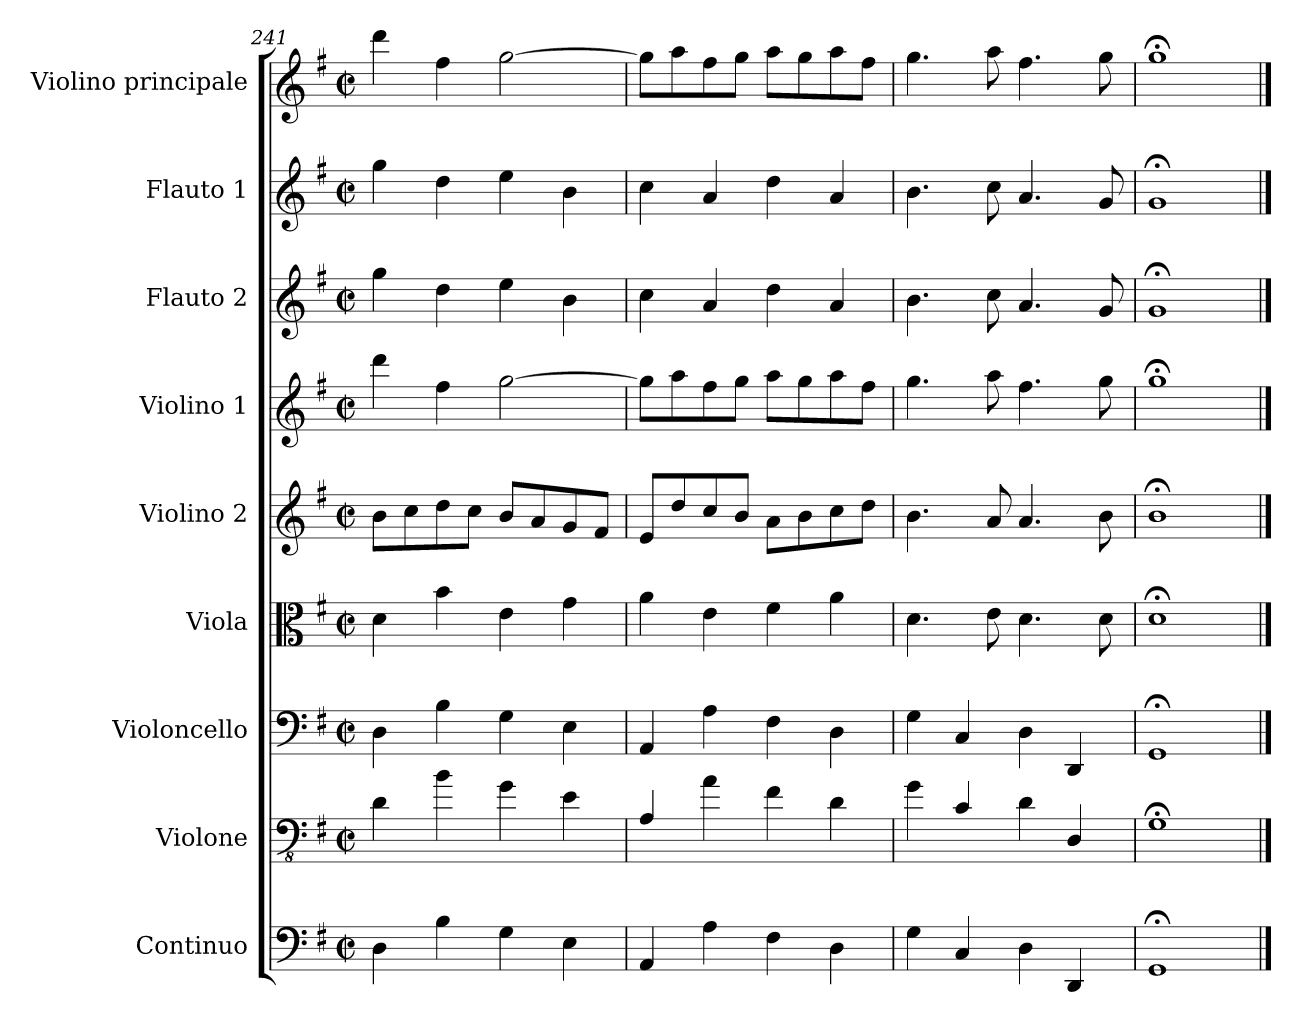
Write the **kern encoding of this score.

**kern	**kern	**kern	**kern	**kern	**kern	**kern	**kern	**kern
*part9	*part8	*part7	*part6	*part5	*part4	*part3	*part2	*part1
*staff9	*staff8	*staff7	*staff6	*staff5	*staff4	*staff3	*staff2	*staff1
*I"Continuo	*I"Violone	*I"Violoncello	*I"Viola	*I"Violino 2	*I"Violino 1	*I"Flauto 2	*I"Flauto 1	*I"Violino principale
*I'Cont.	*I'Vne.	*I'Vc.	*I'Vla.	*I'Vln. 2	*I'Vln. 1	*I'Fl. 2	*I'Fl. 1	*I'Vln. p.
*clefF4	*clefFv4	*clefF4	*clefC3	*clefG2	*clefG2	*clefG2	*clefG2	*clefG2
*	*ITrd7c12	*	*	*	*	*	*	*
*k[f#]	*k[f#]	*k[f#]	*k[f#]	*k[f#]	*k[f#]	*k[f#]	*k[f#]	*k[f#]
*M2/2	*M2/2	*M2/2	*M2/2	*M2/2	*M2/2	*M2/2	*M2/2	*M2/2
*met(c|)	*met(c|)	*met(c|)	*met(c|)	*met(c|)	*met(c|)	*met(c|)	*met(c|)	*met(c|)
=241	=241	=241	=241	=241	=241	=241	=241	=241
4D\	4DD\	4D\	4d\	8b\L	4ddd\	4gg\	4gg\	4ddd\
.	.	.	.	8cc\	.	.	.	.
4B\	4BB\	4B\	4b\	8dd\	4ff#\	4dd\	4dd\	4ff#\
.	.	.	.	8cc\J	.	.	.	.
4G\	4GG\	4G\	4e\	8b/L	[2gg\	4ee\	4ee\	[2gg\
.	.	.	.	8a/	.	.	.	.
4E\	4EE\	4E\	4g\	8g/	.	4b\	4b\	.
.	.	.	.	8f#/J	.	.	.	.
=242	=242	=242	=242	=242	=242	=242	=242	=242
4AA/	4AAA/	4AA/	4a\	8e/L	8gg\L]	4cc\	4cc\	8gg\L]
.	.	.	.	8dd/	8aa\	.	.	8aa\
4A\	4AA\	4A\	4e\	8cc/	8ff#\	4a/	4a/	8ff#\
.	.	.	.	8b/J	8gg\J	.	.	8gg\J
4F#\	4FF#\	4F#\	4f#\	8a\L	8aa\L	4dd\	4dd\	8aa\L
.	.	.	.	8b\	8gg\	.	.	8gg\
4D\	4DD\	4D\	4a\	8cc\	8aa\	4a/	4a/	8aa\
.	.	.	.	8dd\J	8ff#\J	.	.	8ff#\J
=243	=243	=243	=243	=243	=243	=243	=243	=243
4G\	4GG\	4G\	4.d\	4.b\	4.gg\	4.b\	4.b\	4.gg\
4C/	4CC/	4C/	.	.	.	.	.	.
.	.	.	8e\	8a/	8aa\	8cc\	8cc\	8aa\
4D\	4DD\	4D\	4.d\	4.a/	4.ff#\	4.a/	4.a/	4.ff#\
4DD/	4DDD/	4DD/	.	.	.	.	.	.
.	.	.	8d\	8b\	8gg\	8g/	8g/	8gg\
=244	=244	=244	=244	=244	=244	=244	=244	=244
1GG;<	1GGG;<	1GG;<	1d;<	1b;<	1gg;<	1g;<	1g;<	1gg;<
==	==	==	==	==	==	==	==	==
*-	*-	*-	*-	*-	*-	*-	*-	*-
